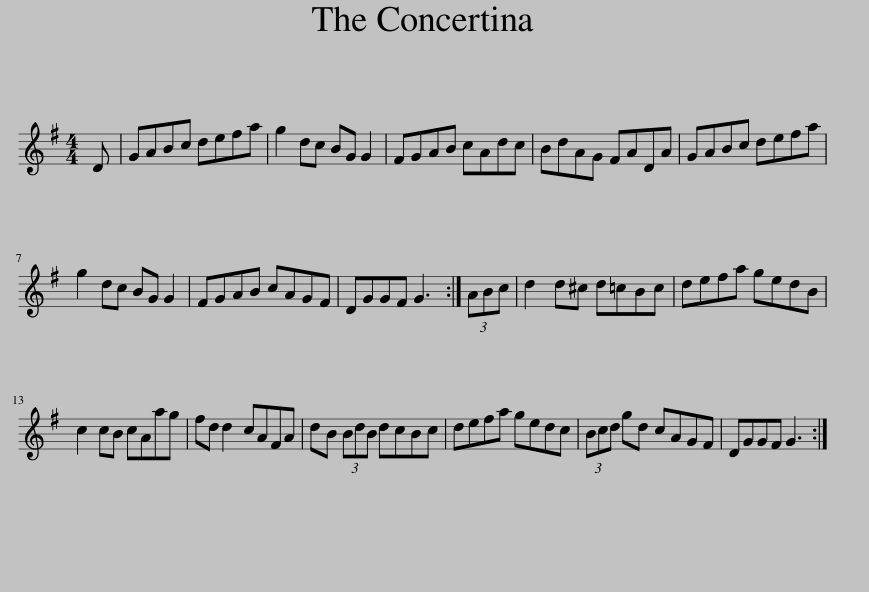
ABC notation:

X:1
L:1/8
M:4/4
I:linebreak $
K:G
V:1 treble
V:1
 D | GABc defa | g2 dc BG G2 | FGAB cAdc | BdAG FADA | %5
 GABc defa |$ g2 dc BG G2 | FGAB cAGF | DGGF G3 :| (3ABc | %10
 d2 d^c d=cBc | defa gedB |$ c2 cB cAag | fd d2 cAFA | dB (3BdB dcBc | %15
 defa gedc | (3Bcd gd cAGF | DGGF G3 :| %18
